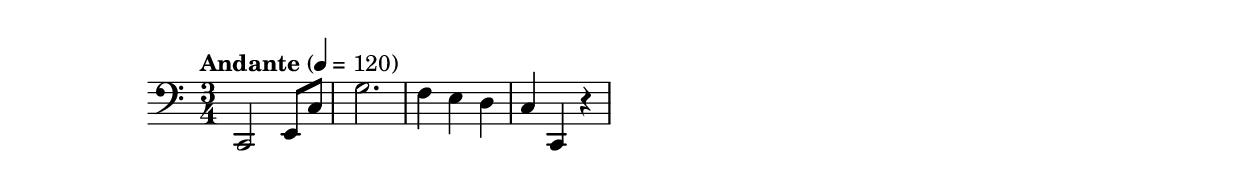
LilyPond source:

\version "2.18.0"

\relative c, {
  \clef "bass"
  \time 3/4
  \tempo "Andante" 4 = 120
  c2 e8 c'
  g'2.
  f4 e d
  c4 c, r
}
